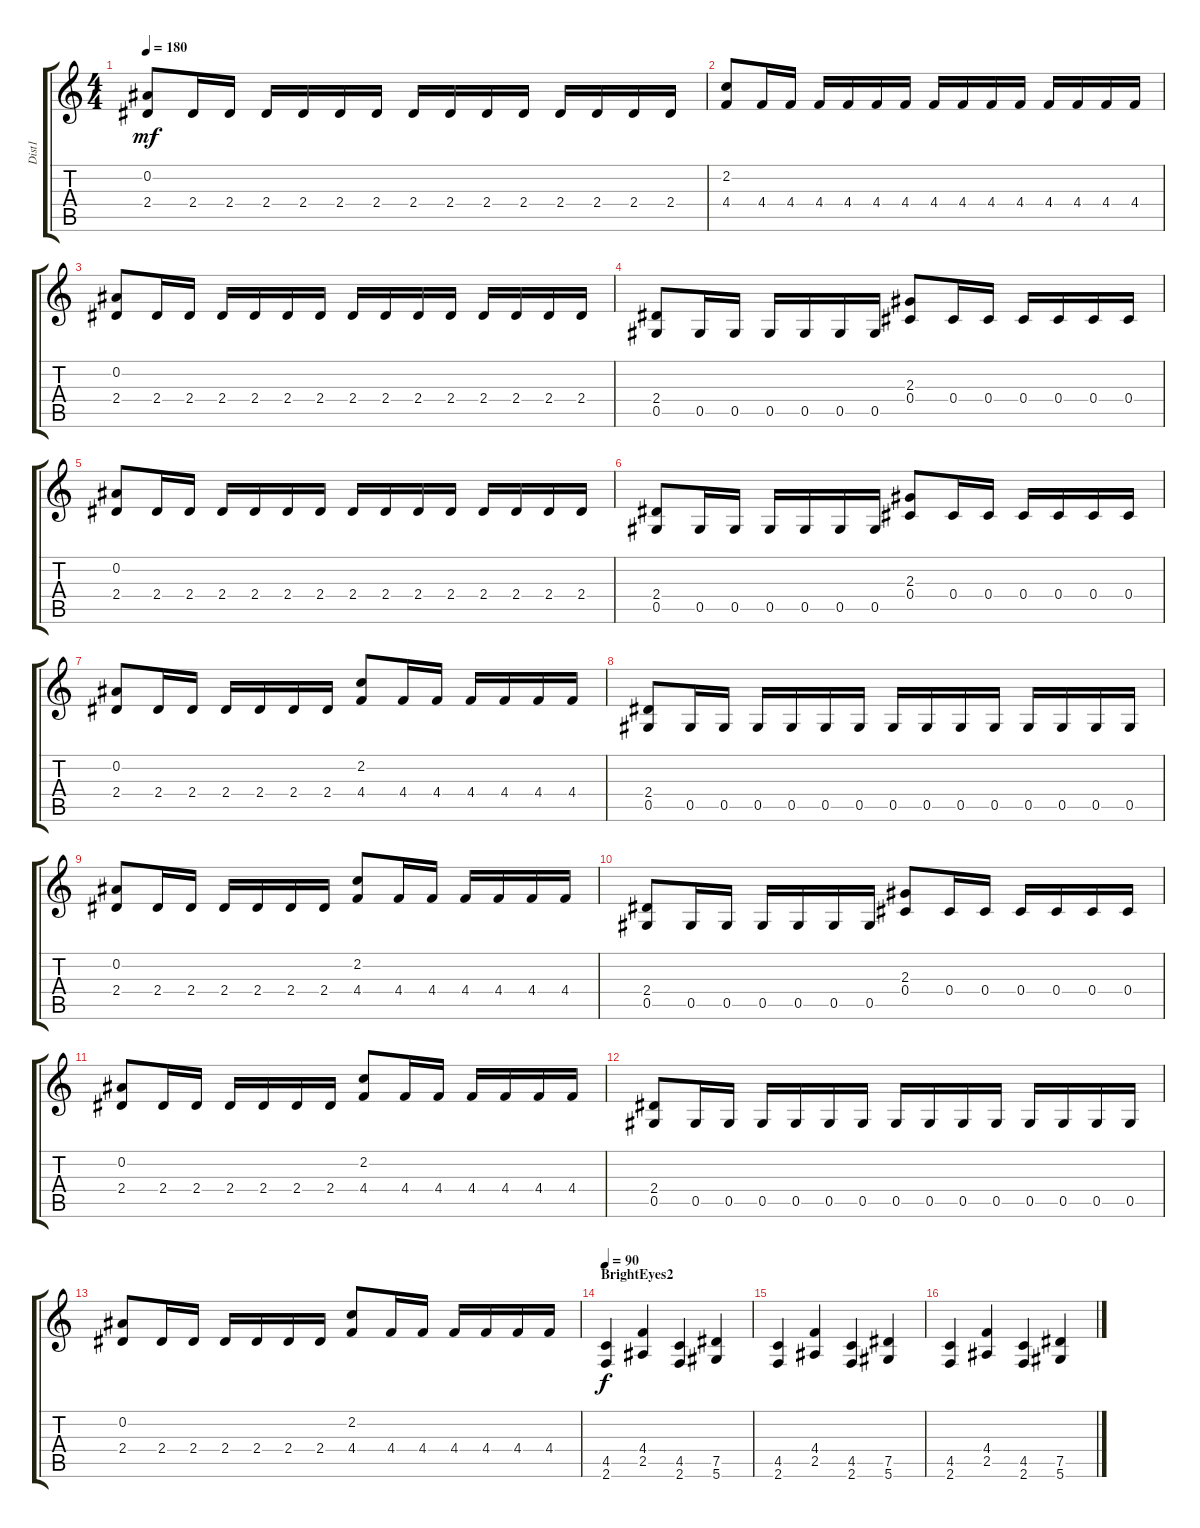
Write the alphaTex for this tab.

\track ("Dist1" "Dist1") {instrument distortionguitar}
\staff {score tabs}
\tuning (Eb4 Bb3 Gb3 Db3 Ab2 Eb2) {hide}
\ts (4 4)
\tempo 180
\clef g2
\ks c
(0.2 2.4).8{dy mf} 2.4.16 2.4.16 2.4.16 2.4.16 2.4.16 2.4.16 2.4.16 2.4.16 2.4.16 2.4.16 2.4.16 2.4.16 2.4.16 2.4.16 |
(2.2 4.4).8 4.4.16 4.4.16 4.4.16 4.4.16 4.4.16 4.4.16 4.4.16 4.4.16 4.4.16 4.4.16 4.4.16 4.4.16 4.4.16 4.4.16 |
(0.2 2.4).8 2.4.16 2.4.16 2.4.16 2.4.16 2.4.16 2.4.16 2.4.16 2.4.16 2.4.16 2.4.16 2.4.16 2.4.16 2.4.16 2.4.16 |
(2.4 0.5).8 0.5.16 0.5.16 0.5.16 0.5.16 0.5.16 0.5.16 (2.3 0.4).8 0.4.16 0.4.16 0.4.16 0.4.16 0.4.16 0.4.16 |
(0.2 2.4).8 2.4.16 2.4.16 2.4.16 2.4.16 2.4.16 2.4.16 2.4.16 2.4.16 2.4.16 2.4.16 2.4.16 2.4.16 2.4.16 2.4.16 |
(2.4 0.5).8 0.5.16 0.5.16 0.5.16 0.5.16 0.5.16 0.5.16 (2.3 0.4).8 0.4.16 0.4.16 0.4.16 0.4.16 0.4.16 0.4.16 |
(0.2 2.4).8 2.4.16 2.4.16 2.4.16 2.4.16 2.4.16 2.4.16 (2.2 4.4).8 4.4.16 4.4.16 4.4.16 4.4.16 4.4.16 4.4.16 |
(2.4 0.5).8 0.5.16 0.5.16 0.5.16 0.5.16 0.5.16 0.5.16 0.5.16 0.5.16 0.5.16 0.5.16 0.5.16 0.5.16 0.5.16 0.5.16 |
(0.2 2.4).8 2.4.16 2.4.16 2.4.16 2.4.16 2.4.16 2.4.16 (2.2 4.4).8 4.4.16 4.4.16 4.4.16 4.4.16 4.4.16 4.4.16 |
(2.4 0.5).8 0.5.16 0.5.16 0.5.16 0.5.16 0.5.16 0.5.16 (2.3 0.4).8 0.4.16 0.4.16 0.4.16 0.4.16 0.4.16 0.4.16 |
(0.2 2.4).8 2.4.16 2.4.16 2.4.16 2.4.16 2.4.16 2.4.16 (2.2 4.4).8 4.4.16 4.4.16 4.4.16 4.4.16 4.4.16 4.4.16 |
(2.4 0.5).8 0.5.16 0.5.16 0.5.16 0.5.16 0.5.16 0.5.16 0.5.16 0.5.16 0.5.16 0.5.16 0.5.16 0.5.16 0.5.16 0.5.16 |
(0.2 2.4).8 2.4.16 2.4.16 2.4.16 2.4.16 2.4.16 2.4.16 (2.2 4.4).8 4.4.16 4.4.16 4.4.16 4.4.16 4.4.16 4.4.16 |
\section ("" "BrightEyes2")
\tempo 90
(4.5 2.6).4{dy f} (4.4 2.5).4 (4.5 2.6).4 (7.5 5.6).4 |
(4.5 2.6).4 (4.4 2.5).4 (4.5 2.6).4 (7.5 5.6).4 |
(4.5 2.6).4 (4.4 2.5).4 (4.5 2.6).4 (7.5 5.6).4
